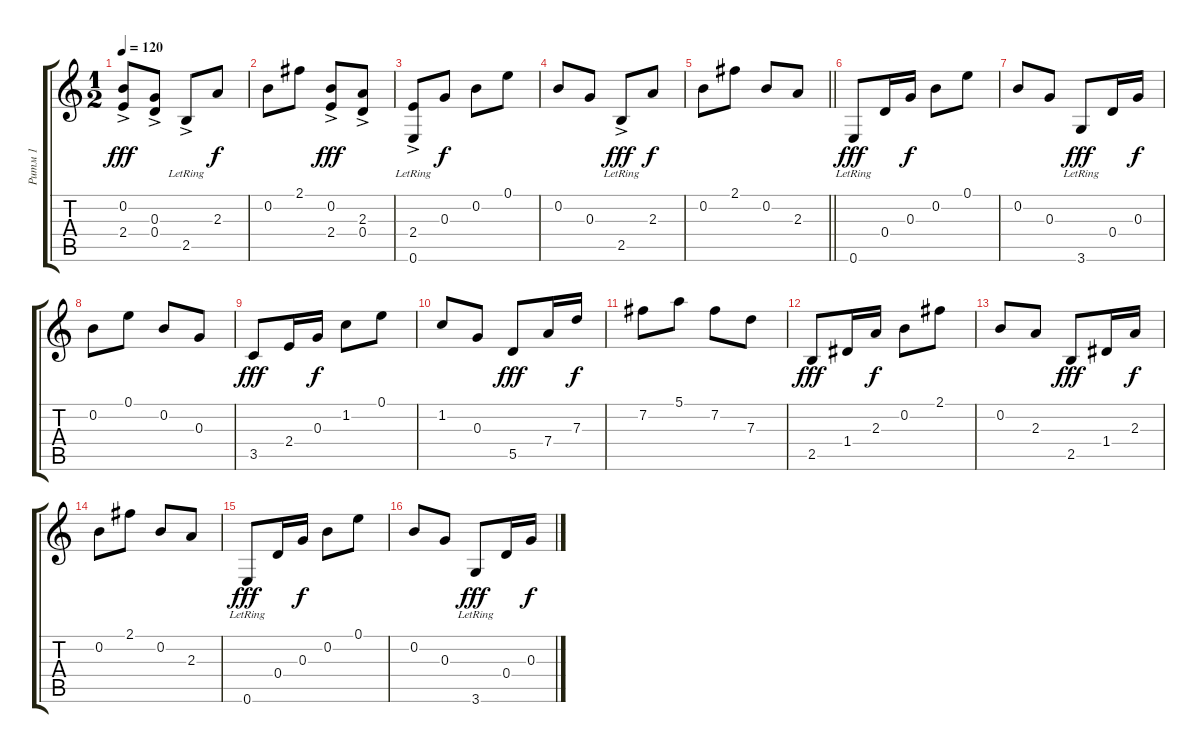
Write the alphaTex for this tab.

\track ("Ритм 1" "Ритм 1") {instrument acousticguitarsteel}
\staff {score tabs}
\tuning (E4 B3 G3 D3 A2 E2) {hide}
\ts (1 2)
\tempo 120
\clef g2
\ks c
(0.2 2.4{ac}).8{dy fff} (0.3 0.4{ac}).8 2.5{ac lr}.8 2.3.8{dy f} |
0.2.8 2.1.8 (0.2 2.4{ac}).8{dy fff} (2.3 0.4{ac}).8 |
(2.4{ac lr} 0.6{ac lr}).8 0.3.8{dy f} 0.2.8 0.1.8 |
0.2.8 0.3.8 2.5{ac lr}.8{dy fff} 2.3.8{dy f} |
\barLineRight lightlight
0.2.8 2.1.8 0.2.8 2.3.8 |
0.6{lr}.8{dy fff} 0.4.16 0.3.16{dy f} 0.2.8 0.1.8 |
0.2.8 0.3.8 3.6{lr}.8{dy fff} 0.4.16 0.3.16{dy f} |
0.2.8 0.1.8 0.2.8 0.3.8 |
3.5.8{dy fff} 2.4.16 0.3.16{dy f} 1.2.8 0.1.8 |
1.2.8 0.3.8 5.5.8{dy fff} 7.4.16 7.3.16{dy f} |
7.2.8 5.1.8 7.2.8 7.3.8 |
2.5.8{dy fff} 1.4.16 2.3.16{dy f} 0.2.8 2.1.8 |
0.2.8 2.3.8 2.5.8{dy fff} 1.4.16 2.3.16{dy f} |
0.2.8 2.1.8 0.2.8 2.3.8 |
0.6{lr}.8{dy fff} 0.4.16 0.3.16{dy f} 0.2.8 0.1.8 |
0.2.8 0.3.8 3.6{lr}.8{dy fff} 0.4.16 0.3.16{dy f}
